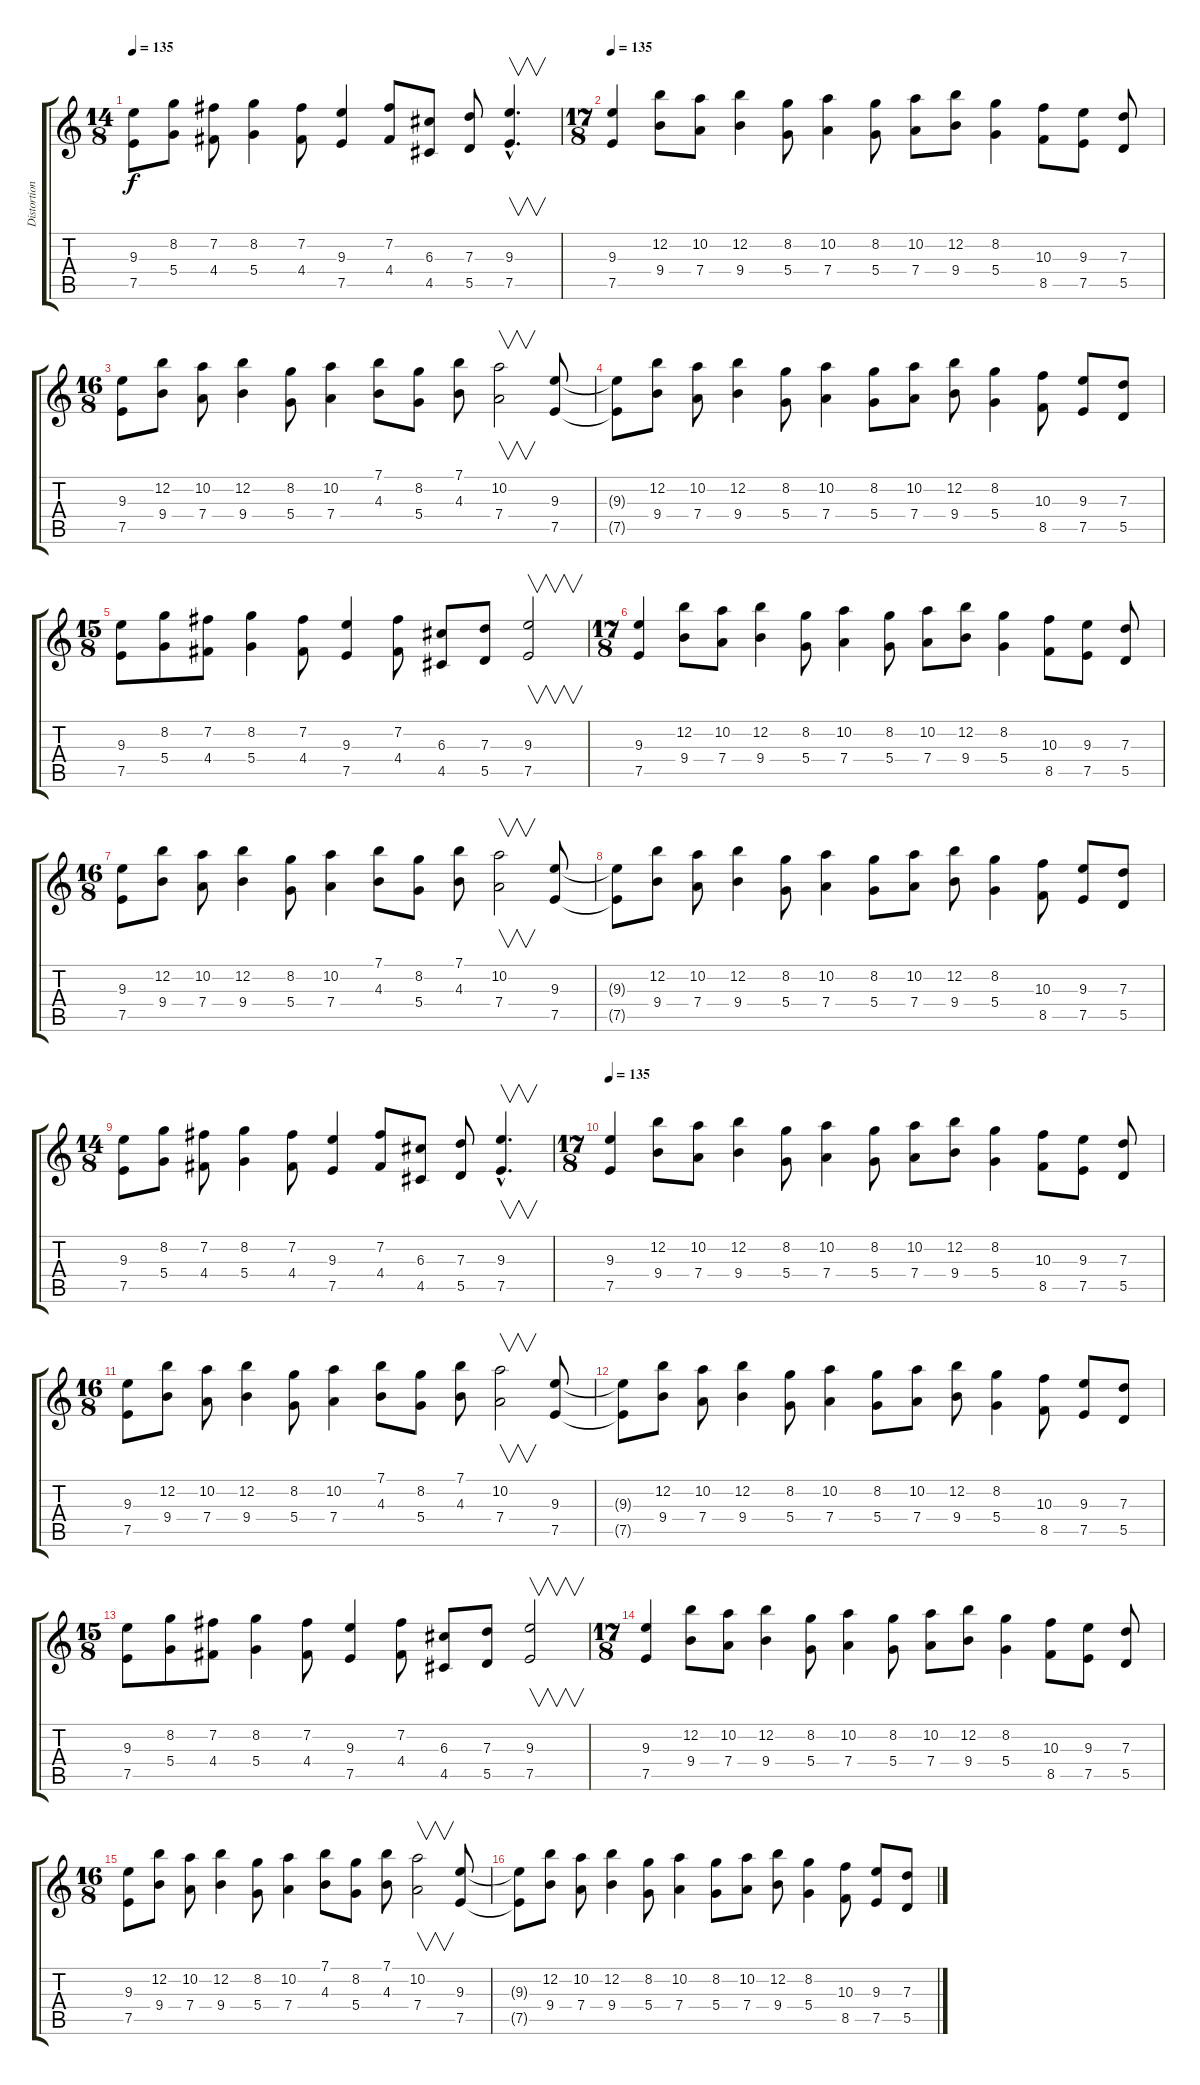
\track ("Distortion " "Distortion") {instrument distortionguitar}
\staff {score tabs}
\tuning (E4 B3 G3 D3 A2 E2) {hide}
\ts (14 8)
\tempo 135
\clef g2
\ks c
(9.3 7.5).8{dy f} (8.2 5.4).8 (7.2 4.4).8 (8.2 5.4).4 (7.2 4.4).8 (9.3 7.5).4 (7.2 4.4).8 (6.3 4.5).8 (7.3 5.5).8 (9.3{hac} 7.5{hac}).4{v d} |
\ts (17 8)
\tempo 135
(9.3 7.5).4{volume 16} (12.2 9.4).8 (10.2 7.4).8 (12.2 9.4).4 (8.2 5.4).8 (10.2 7.4).4 (8.2 5.4).8 (10.2 7.4).8 (12.2 9.4).8 (8.2 5.4).4 (10.3 8.5).8 (9.3 7.5).8 (7.3 5.5).8 |
\ts (16 8)
(9.3 7.5).8 (12.2 9.4).8 (10.2 7.4).8 (12.2 9.4).4 (8.2 5.4).8 (10.2 7.4).4 (7.1 4.3).8 (8.2 5.4).8 (7.1 4.3).8 (10.2 7.4).2{v} (9.3 7.5).8 |
(9.3{t} 7.5{t}).8 (12.2 9.4).8 (10.2 7.4).8 (12.2 9.4).4 (8.2 5.4).8 (10.2 7.4).4 (8.2 5.4).8 (10.2 7.4).8 (12.2 9.4).8 (8.2 5.4).4 (10.3 8.5).8 (9.3 7.5).8 (7.3 5.5).8 |
\ts (15 8)
(9.3 7.5).8 (8.2 5.4).8 (7.2 4.4).8 (8.2 5.4).4 (7.2 4.4).8 (9.3 7.5).4 (7.2 4.4).8 (6.3 4.5).8 (7.3 5.5).8 (9.3 7.5).2{v} |
\ts (17 8)
(9.3 7.5).4 (12.2 9.4).8 (10.2 7.4).8 (12.2 9.4).4 (8.2 5.4).8 (10.2 7.4).4 (8.2 5.4).8 (10.2 7.4).8 (12.2 9.4).8 (8.2 5.4).4 (10.3 8.5).8 (9.3 7.5).8 (7.3 5.5).8 |
\ts (16 8)
(9.3 7.5).8 (12.2 9.4).8 (10.2 7.4).8 (12.2 9.4).4 (8.2 5.4).8 (10.2 7.4).4 (7.1 4.3).8 (8.2 5.4).8 (7.1 4.3).8 (10.2 7.4).2{v} (9.3 7.5).8 |
(9.3{t} 7.5{t}).8 (12.2 9.4).8 (10.2 7.4).8 (12.2 9.4).4 (8.2 5.4).8 (10.2 7.4).4 (8.2 5.4).8 (10.2 7.4).8 (12.2 9.4).8 (8.2 5.4).4 (10.3 8.5).8 (9.3 7.5).8 (7.3 5.5).8 |
\ts (14 8)
(9.3 7.5).8 (8.2 5.4).8 (7.2 4.4).8 (8.2 5.4).4 (7.2 4.4).8 (9.3 7.5).4 (7.2 4.4).8 (6.3 4.5).8 (7.3 5.5).8 (9.3{hac} 7.5{hac}).4{v d} |
\ts (17 8)
\tempo 135
(9.3 7.5).4{volume 16} (12.2 9.4).8 (10.2 7.4).8 (12.2 9.4).4 (8.2 5.4).8 (10.2 7.4).4 (8.2 5.4).8 (10.2 7.4).8 (12.2 9.4).8 (8.2 5.4).4 (10.3 8.5).8 (9.3 7.5).8 (7.3 5.5).8 |
\ts (16 8)
(9.3 7.5).8 (12.2 9.4).8 (10.2 7.4).8 (12.2 9.4).4 (8.2 5.4).8 (10.2 7.4).4 (7.1 4.3).8 (8.2 5.4).8 (7.1 4.3).8 (10.2 7.4).2{v} (9.3 7.5).8 |
(9.3{t} 7.5{t}).8 (12.2 9.4).8 (10.2 7.4).8 (12.2 9.4).4 (8.2 5.4).8 (10.2 7.4).4 (8.2 5.4).8 (10.2 7.4).8 (12.2 9.4).8 (8.2 5.4).4 (10.3 8.5).8 (9.3 7.5).8 (7.3 5.5).8 |
\ts (15 8)
(9.3 7.5).8 (8.2 5.4).8 (7.2 4.4).8 (8.2 5.4).4 (7.2 4.4).8 (9.3 7.5).4 (7.2 4.4).8 (6.3 4.5).8 (7.3 5.5).8 (9.3 7.5).2{v} |
\ts (17 8)
(9.3 7.5).4 (12.2 9.4).8 (10.2 7.4).8 (12.2 9.4).4 (8.2 5.4).8 (10.2 7.4).4 (8.2 5.4).8 (10.2 7.4).8 (12.2 9.4).8 (8.2 5.4).4 (10.3 8.5).8 (9.3 7.5).8 (7.3 5.5).8 |
\ts (16 8)
(9.3 7.5).8 (12.2 9.4).8 (10.2 7.4).8 (12.2 9.4).4 (8.2 5.4).8 (10.2 7.4).4 (7.1 4.3).8 (8.2 5.4).8 (7.1 4.3).8 (10.2 7.4).2{v} (9.3 7.5).8 |
(9.3{t} 7.5{t}).8 (12.2 9.4).8 (10.2 7.4).8 (12.2 9.4).4 (8.2 5.4).8 (10.2 7.4).4 (8.2 5.4).8 (10.2 7.4).8 (12.2 9.4).8 (8.2 5.4).4 (10.3 8.5).8 (9.3 7.5).8 (7.3 5.5).8
